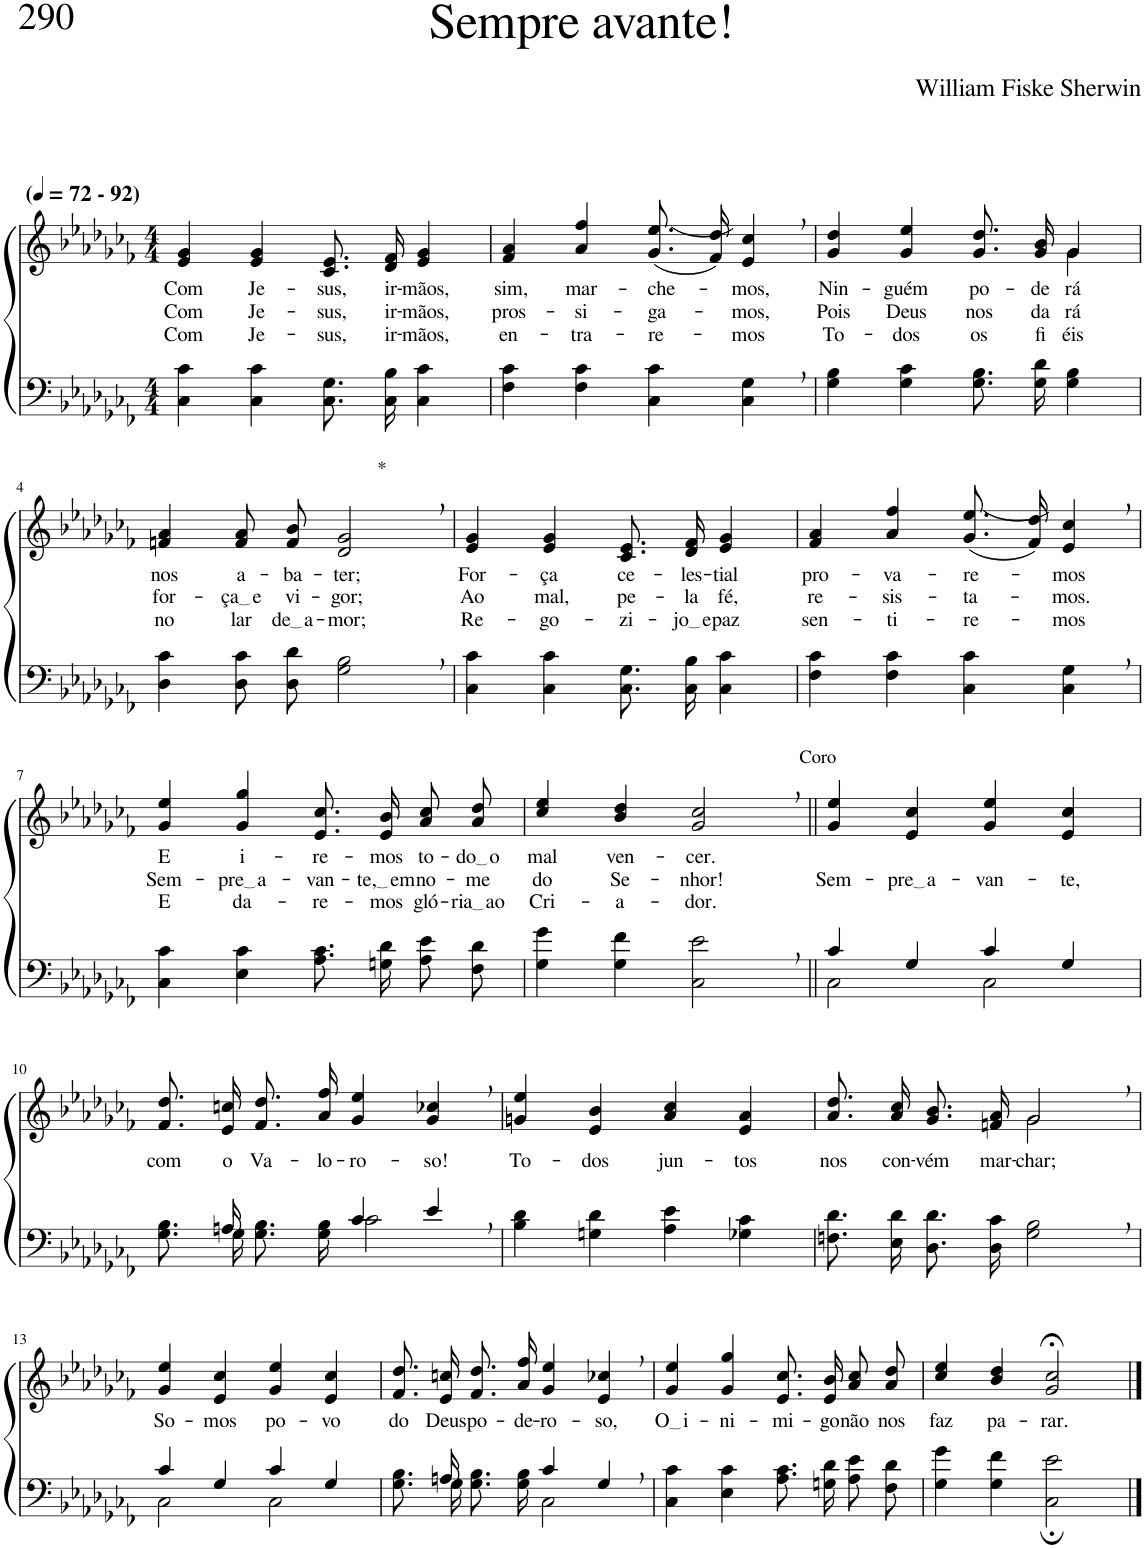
**kern	**kern	**text	**text	**text
*part2	*part1	*part1	*part1	*part1
*staff2	*staff1	*staff1	*staff1	*staff1
*I"Parte III e IV	*I"Parte I e II	*	*	*
*clefF4	*clefG2	*	*	*
*Trd2c3	*Trd2c3	*	*	*
*k[b-e-a-d-g-c-f-]	*k[b-e-a-d-g-c-f-]	*	*	*
*M4/4	*M4/4	*	*	*
*MM72	*MM72	*	*	*
=1	=1	=1	=1	=1
!	!LO:TX:a:B:t=(	!	!	!
!	!LO:TX:a:B:t=- 92)	!	!	!
!	!	!LO:LY:b	!LO:LY:b	!LO:LY:b
4C-\ 4c-\	4e-/ 4g-/	Com	Com	Com
!	!	!LO:LY:b	!LO:LY:b	!LO:LY:b
4C-\ 4c-\	4e-/ 4g-/	Je-	Je-	Je-
!	!	!LO:LY:b	!LO:LY:b	!LO:LY:b
8.C-\ 8.G-\L	8.c-/ 8.e-/L	-sus,	-sus,	-sus,
!	!	!LO:LY:b	!LO:LY:b	!LO:LY:b
16C-\ 16B-\Jk	16d-/ 16f-/Jk	ir-	ir-	ir-
!	!	!LO:LY:b	!LO:LY:b	!LO:LY:b
4C-\ 4c-\	4e-/ 4g-/	-mãos,	-mãos,	-mãos,
=2	=2	=2	=2	=2
!	!	!LO:LY:b	!LO:LY:b	!LO:LY:b
4F-\ 4c-\	4f-/ 4a-/	sim,	pros-	en-
!	!	!LO:LY:b	!LO:LY:b	!LO:LY:b
4F-\ 4c-\	4a-/ 4ff-/	mar-	-si-	-tra-
!	!	!LO:LY:b	!LO:LY:b	!LO:LY:b
4C-\ 4c-\	((8.g-\ 8.ee-\L	-che-	-ga-	-re-
.	16f-\ 16dd-\Jk))	.	.	.
!	!	!LO:LY:b	!LO:LY:b	!LO:LY:b
4C-\, 4G-\,	4e-/, 4cc-/,	mos,	mos,	-mos
=3	=3	=3	=3	=3
!	!	!LO:LY:b	!LO:LY:b	!LO:LY:b
*	*^	*	*	*
4G-\ 4B-\	4g-/ 4dd-/	2.ryy	Nin-	Pois	To-
!	!	!	!LO:LY:b	!LO:LY:b	!LO:LY:b
4G-\ 4c-\	4g-/ 4ee-/	.	-guém	Deus	-dos
!	!	!	!LO:LY:b	!LO:LY:b	!LO:LY:b
8.G-\ 8.B-\L	8.g-/ 8.dd-/L	.	po-	nos	os
!	!	!	!LO:LY:b	!LO:LY:b	!LO:LY:b
16G-\ 16d-\Jk	16g-/ 16b-/Jk	.	-de-	da-	fi-
!	!	!	!LO:LY:b	!LO:LY:b	!LO:LY:b
4G-\ 4B-\	4g-/	4g-\	-rá	-rá	-éis
!!LO:LB:g=z
=4	=4	=4	=4	=4	=4
!	!	!	!LO:LY:b	!LO:LY:b	!LO:LY:b
*	*v	*v	*	*	*
4D-\ 4c-\	4fn/ 4a-/	nos	for-	no
!	!	!LO:LY:b	!LO:LY:b	!LO:LY:b
8D-\ 8c-\L	8f/ 8a-/L	a-	ça e	lar
!	!	!LO:LY:b	!LO:LY:b	!LO:LY:b
8D-\ 8d-\J	8f/ 8b-/J	-ba-	vi-	de a
!	!LO:TX:a:t=*	!	!	!
!	!	!LO:LY:b	!LO:LY:b	!LO:LY:b
2G-\, 2B-\,	2d-/, 2g-/,	-ter;	-gor;	-mor;
=5	=5	=5	=5	=5
!	!	!LO:LY:b	!LO:LY:b	!LO:LY:b
4C-\ 4c-\	4e-/ 4g-/	For-	Ao	Re-
!	!	!LO:LY:b	!LO:LY:b	!LO:LY:b
4C-\ 4c-\	4e-/ 4g-/	-ça	mal,	-go-
!	!	!LO:LY:b	!LO:LY:b	!LO:LY:b
8.C-\ 8.G-\L	8.c-/ 8.e-/L	ce-	pe-	-zi-
!	!	!LO:LY:b	!LO:LY:b	!LO:LY:b
16C-\ 16B-\Jk	16d-/ 16f-/Jk	-les-	-la	jo e
!	!	!LO:LY:b	!LO:LY:b	!LO:LY:b
4C-\ 4c-\	4e-/ 4g-/	-tial	fé,	paz
=6	=6	=6	=6	=6
!	!	!LO:LY:b	!LO:LY:b	!LO:LY:b
4F-\ 4c-\	4f-/ 4a-/	pro-	re-	sen-
!	!	!LO:LY:b	!LO:LY:b	!LO:LY:b
4F-\ 4c-\	4a-/ 4ff-/	-va-	-sis-	-ti-
!	!	!LO:LY:b	!LO:LY:b	!LO:LY:b
4C-\ 4c-\	((8.g-\ 8.ee-\L	-re-	-ta-	-re-
.	16f-\ 16dd-\Jk))	.	.	.
!	!	!LO:LY:b	!LO:LY:b	!LO:LY:b
4C-\, 4G-\,	4e-/, 4cc-/,	-mos	-mos.	mos
!!LO:LB:g=z
=7	=7	=7	=7	=7
!	!	!LO:LY:b	!LO:LY:b	!LO:LY:b
4C-\ 4c-\	4g-/ 4ee-/	E	Sem-	E
!	!	!LO:LY:b	!LO:LY:b	!LO:LY:b
4E-\ 4c-\	4g-/ 4gg-/	i-	pre a	da-
!	!	!LO:LY:b	!LO:LY:b	!LO:LY:b
8.A-\ 8.c-\L	8.e-/ 8.cc-/L	-re-	-van-	-re-
!	!	!LO:LY:b	!LO:LY:b	!LO:LY:b
16Gn\ 16d-\Jk	16e-/ 16b-/Jk	-mos	te, em	-mos
!	!	!LO:LY:b	!LO:LY:b	!LO:LY:b
8A-\ 8e-\L	8a-\ 8cc-\L	to-	no-	gló-
!	!	!LO:LY:b	!LO:LY:b	!LO:LY:b
8F-\ 8d-\J	8a-\ 8dd-\J	do o	-me	ria ao
=8	=8	=8	=8	=8
!	!	!LO:LY:b	!LO:LY:b	!LO:LY:b
4G-\ 4g-\	4cc-/ 4ee-/	mal	do	Cri-
!	!	!LO:LY:b	!LO:LY:b	!LO:LY:b
4G-\ 4f-\	4b-/ 4dd-/	ven-	Se-	-a-
!	!LO:TX:a:t=Coro	!	!	!
!	!	!LO:LY:b	!LO:LY:b	!LO:LY:b
2C-\, 2e-\,	2g-/, 2cc-/,	-cer.	-nhor!	-dor.
=9||	=9||	=9||	=9||	=9||
*^	*	*	*	*
!	!	!	!	!LO:LY:b	!
4c-/	2C-\	4g-/ 4ee-/	.	Sem-	.
!	!	!	!	!LO:LY:b	!
4G-/	.	4e-/ 4cc-/	.	pre a	.
!	!	!	!	!LO:LY:b	!
4c-/	2C-\	4g-/ 4ee-/	.	-van-	.
!	!	!	!	!LO:LY:b	!
4G-/	.	4e-/ 4cc-/	.	-te,	.
!!LO:LB:g=z
=10	=10	=10	=10	=10	=10
!	!	!	!LO:LY:b	!	!
8.ryy	8.G-\ 8.B-\L	8.f-/ 8.dd-/L	com	.	.
!	!	!	!LO:LY:b	!	!
16An/	16G-\Jk	16e-/ 16ccn/Jk	o	.	.
!	!	!	!LO:LY:b	!	!
4ryy	8.G-\ 8.B-\L	8.f-\ 8.dd-\L	Va-	.	.
!	!	!	!LO:LY:b	!	!
.	16G-\ 16B-\Jk	16a-\ 16ff-\Jk	-lo-	.	.
!	!	!	!LO:LY:b	!	!
4c-/	2c-\	4g-/ 4ee-/	-ro-	.	.
!	!	!	!LO:LY:b	!	!
4e-,/	.	4g-/, 4cc-X/,	-so!	.	.
*v	*v	*	*	*	*
=11	=11	=11	=11	=11
!	!	!LO:LY:b	!	!
4B-\ 4d-\	4gn/ 4ee-/	To-	.	.
!	!	!LO:LY:b	!	!
4Gn\ 4d-\	4e-/ 4b-/	-dos	.	.
!	!	!LO:LY:b	!	!
4A-\ 4e-\	4a-/ 4cc-/	jun-	.	.
!	!	!LO:LY:b	!	!
4G-X\ 4c-\	4e-/ 4a-/	-tos	.	.
=12	=12	=12	=12	=12
!	!	!LO:LY:b	!	!
*	*^	*	*	*
8.Fn\ 8.d-\L	8.a-\ 8.dd-\L	2ryy	nos	.	.
!	!	!	!LO:LY:b	!	!
16E-\ 16d-\Jk	16a-\ 16cc-\Jk	.	con-	.	.
!	!	!	!LO:LY:b	!	!
8.D-\ 8.d-\L	8.g-/ 8.b-/L	.	-vém	.	.
!	!	!	!LO:LY:b	!	!
16D-\ 16c-\Jk	16fn/ 16a-/Jk	.	mar-	.	.
!	!	!	!LO:LY:b	!	!
2G-\, 2B-\,	2g-,/	2g-\	-char;	.	.
!!LO:LB:g=z
=13	=13	=13	=13	=13	=13
*^	*	*	*	*	*
!	!	!	!	!LO:LY:b	!	!
*	*	*v	*v	*	*	*
4c-/	2C-\	4g-/ 4ee-/	So-	.	.
!	!	!	!LO:LY:b	!	!
4G-/	.	4e-/ 4cc-/	-mos	.	.
!	!	!	!LO:LY:b	!	!
4c-/	2C-\	4g-/ 4ee-/	po-	.	.
!	!	!	!LO:LY:b	!	!
4G-/	.	4e-/ 4cc-/	-vo	.	.
=14	=14	=14	=14	=14	=14
!	!	!	!LO:LY:b	!	!
8.ryy	8.G-\ 8.B-\L	8.f-/ 8.dd-/L	do	.	.
!	!	!	!LO:LY:b	!	!
16An/	16G-\Jk	16e-/ 16ccn/Jk	Deus	.	.
!	!	!	!LO:LY:b	!	!
4ryy	8.G-\ 8.B-\L	8.f-\ 8.dd-\L	po-	.	.
!	!	!	!LO:LY:b	!	!
.	16G-\ 16B-\Jk	16a-\ 16ff-\Jk	-de-	.	.
!	!	!	!LO:LY:b	!	!
4c-/	2C-\	4g-/ 4ee-/	-ro-	.	.
!	!	!	!LO:LY:b	!	!
4G-,/	.	4e-/, 4cc-X/,	-so,	.	.
*v	*v	*	*	*	*
=15	=15	=15	=15	=15
!	!	!LO:LY:b	!	!
4C-\ 4c-\	4g-/ 4ee-/	O i	.	.
!	!	!LO:LY:b	!	!
4E-\ 4c-\	4g-/ 4gg-/	-ni-	.	.
!	!	!LO:LY:b	!	!
8.A-\ 8.c-\L	8.e-/ 8.cc-/L	-mi-	.	.
!	!	!LO:LY:b	!	!
16Gn\ 16d-\Jk	16e-/ 16b-/Jk	-go	.	.
!	!	!LO:LY:b	!	!
8A-\ 8e-\L	8a-\ 8cc-\L	não	.	.
!	!	!LO:LY:b	!	!
8F-\ 8d-\J	8a-\ 8dd-\J	nos	.	.
=16	=16	=16	=16	=16
!	!	!LO:LY:b	!	!
4G-\ 4g-\	4cc-/ 4ee-/	faz	.	.
!	!	!LO:LY:b	!	!
4G-\ 4f-\	4b-/ 4dd-/	pa-	.	.
!	!	!LO:LY:b	!	!
2C-\; 2e-\;	2g-/;< 2cc-/;<	-rar.	.	.
==	==	==	==	==
*-	*-	*-	*-	*-
